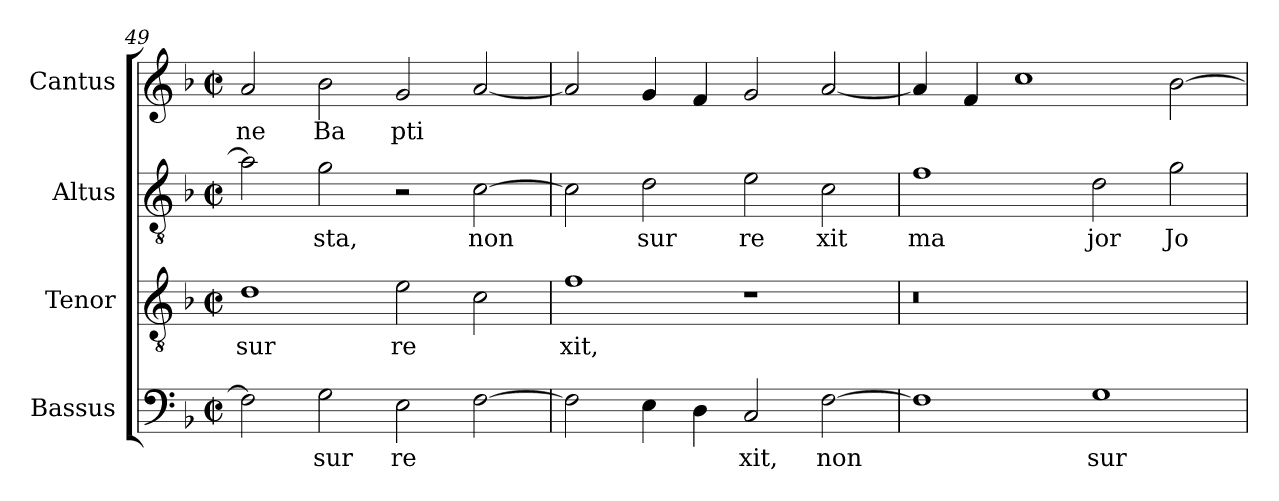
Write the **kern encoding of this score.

**kern	**text	**kern	**text	**kern	**text	**kern	**text
*part4	*part4	*part3	*part3	*part2	*part2	*part1	*part1
*staff4	*staff4	*staff3	*staff3	*staff2	*staff2	*staff1	*staff1
*I"Bassus	*	*I"Tenor	*	*I"Altus	*	*I"Cantus	*
*clefF4	*	*clefGv2	*	*clefGv2	*	*clefG2	*
*k[b-]	*	*k[b-]	*	*k[b-]	*	*k[b-]	*
*F:	*	*F:	*	*F:	*	*F:	*
*M2/2	*	*M2/2	*	*M2/2	*	*M2/2	*
*met(c|)	*	*met(c|)	*	*met(c|)	*	*met(c|)	*
=49	=49	=49	=49	=49	=49	=49	=49
!	!LO:LY:b:cj	!	!LO:LY:b:cj	!	!LO:LY:b:cj	!	!LO:LY:b:cj
2F\]	.	1d	sur	2a\]	.	2a/	ne
!	!LO:LY:b:cj	!	!	!	!LO:LY:b:cj	!	!LO:LY:b:cj
2G\	sur	.	.	2g\	sta,	2b-\	Ba
!	!LO:LY:b:cj	!	!LO:LY:b:cj	!	!	!	!LO:LY:b:cj
2E\	re	2e\	re	2r	.	2g/	pti
!	!LO:LY:b:cj	!	!LO:LY:b:cj	!	!LO:LY:b:cj	!	!LO:LY:b:cj
[>2F\	.	2c\	.	[>2c\	non	[<2a/	.
=50	=50	=50	=50	=50	=50	=50	=50
!	!LO:LY:b:cj	!	!LO:LY:b:cj	!	!LO:LY:b:cj	!	!LO:LY:b:cj
2F\]	.	1f	xit,	2c\]	.	2a/]	.
!	!LO:LY:b:cj	!	!	!	!LO:LY:b:cj	!	!LO:LY:b:cj
4E\	.	.	.	2d\	sur	4g/	.
!	!LO:LY:b:cj	!	!	!	!	!	!LO:LY:b:cj
4D\	.	.	.	.	.	4f/	.
!	!LO:LY:b:cj	!	!	!	!LO:LY:b:cj	!	!LO:LY:b:cj
2C/	xit,	1r	.	2e\	re	2g/	.
!	!LO:LY:b:cj	!	!	!	!LO:LY:b:cj	!	!LO:LY:b:cj
[>2F\	non	.	.	2c\	xit	[<2a/	.
=51	=51	=51	=51	=51	=51	=51	=51
!	!LO:LY:b:cj	!	!	!	!LO:LY:b:cj	!	!LO:LY:b:cj
1F]	.	0r	.	1f	ma	4a/]	.
!	!	!	!	!	!	!	!LO:LY:b:cj
.	.	.	.	.	.	4f/	.
!	!	!	!	!	!	!	!LO:LY:b:cj
.	.	.	.	.	.	1cc	.
!	!LO:LY:b:cj	!	!	!	!LO:LY:b:cj	!	!
1G	sur	.	.	2d\	jor	.	.
!	!	!	!	!	!LO:LY:b:cj	!	!LO:LY:b:cj
.	.	.	.	2g\	Jo	[<2b-\	.
=	=	=	=	=	=	=	=
*-	*-	*-	*-	*-	*-	*-	*-
